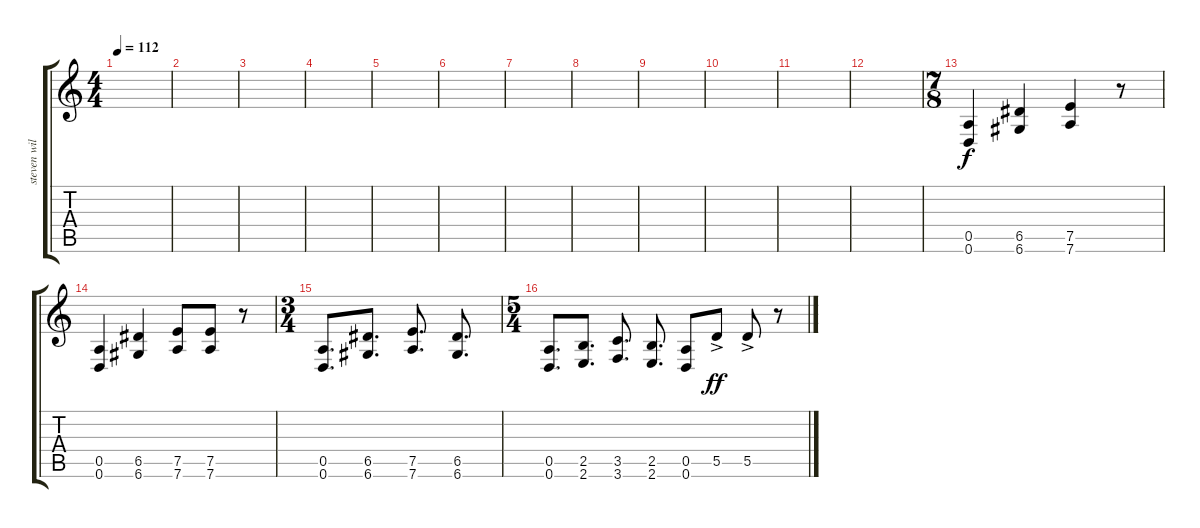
\track ("steven wilson" "steven wil") {instrument overdrivenguitar}
\staff {score tabs}
\tuning (E4 B3 G3 D3 A2 D2) {hide}
\ts (4 4)
\tempo 112
\clef g2
\ks c
|
|
|
|
|
|
|
|
|
|
|
|
\ts (7 8)
(0.5 0.6).4{dy f} (6.5 6.6).4 (7.5 7.6).4 r.8 |
(0.5 0.6).4 (6.5 6.6).4 (7.5 7.6).8 (7.5 7.6).8 r.8 |
\ts (3 4)
(0.5 0.6).8{d} (6.5 6.6).8{d} (7.5 7.6).8{d} (6.5 6.6).8{d} |
\ts (5 4)
(0.5 0.6).8{d} (2.5 2.6).8{d} (3.5 3.6).8{d} (2.5 2.6).8{d} (0.5 0.6).8 5.5{ac}.8{dy ff} 5.5{ac}.8 r.8
